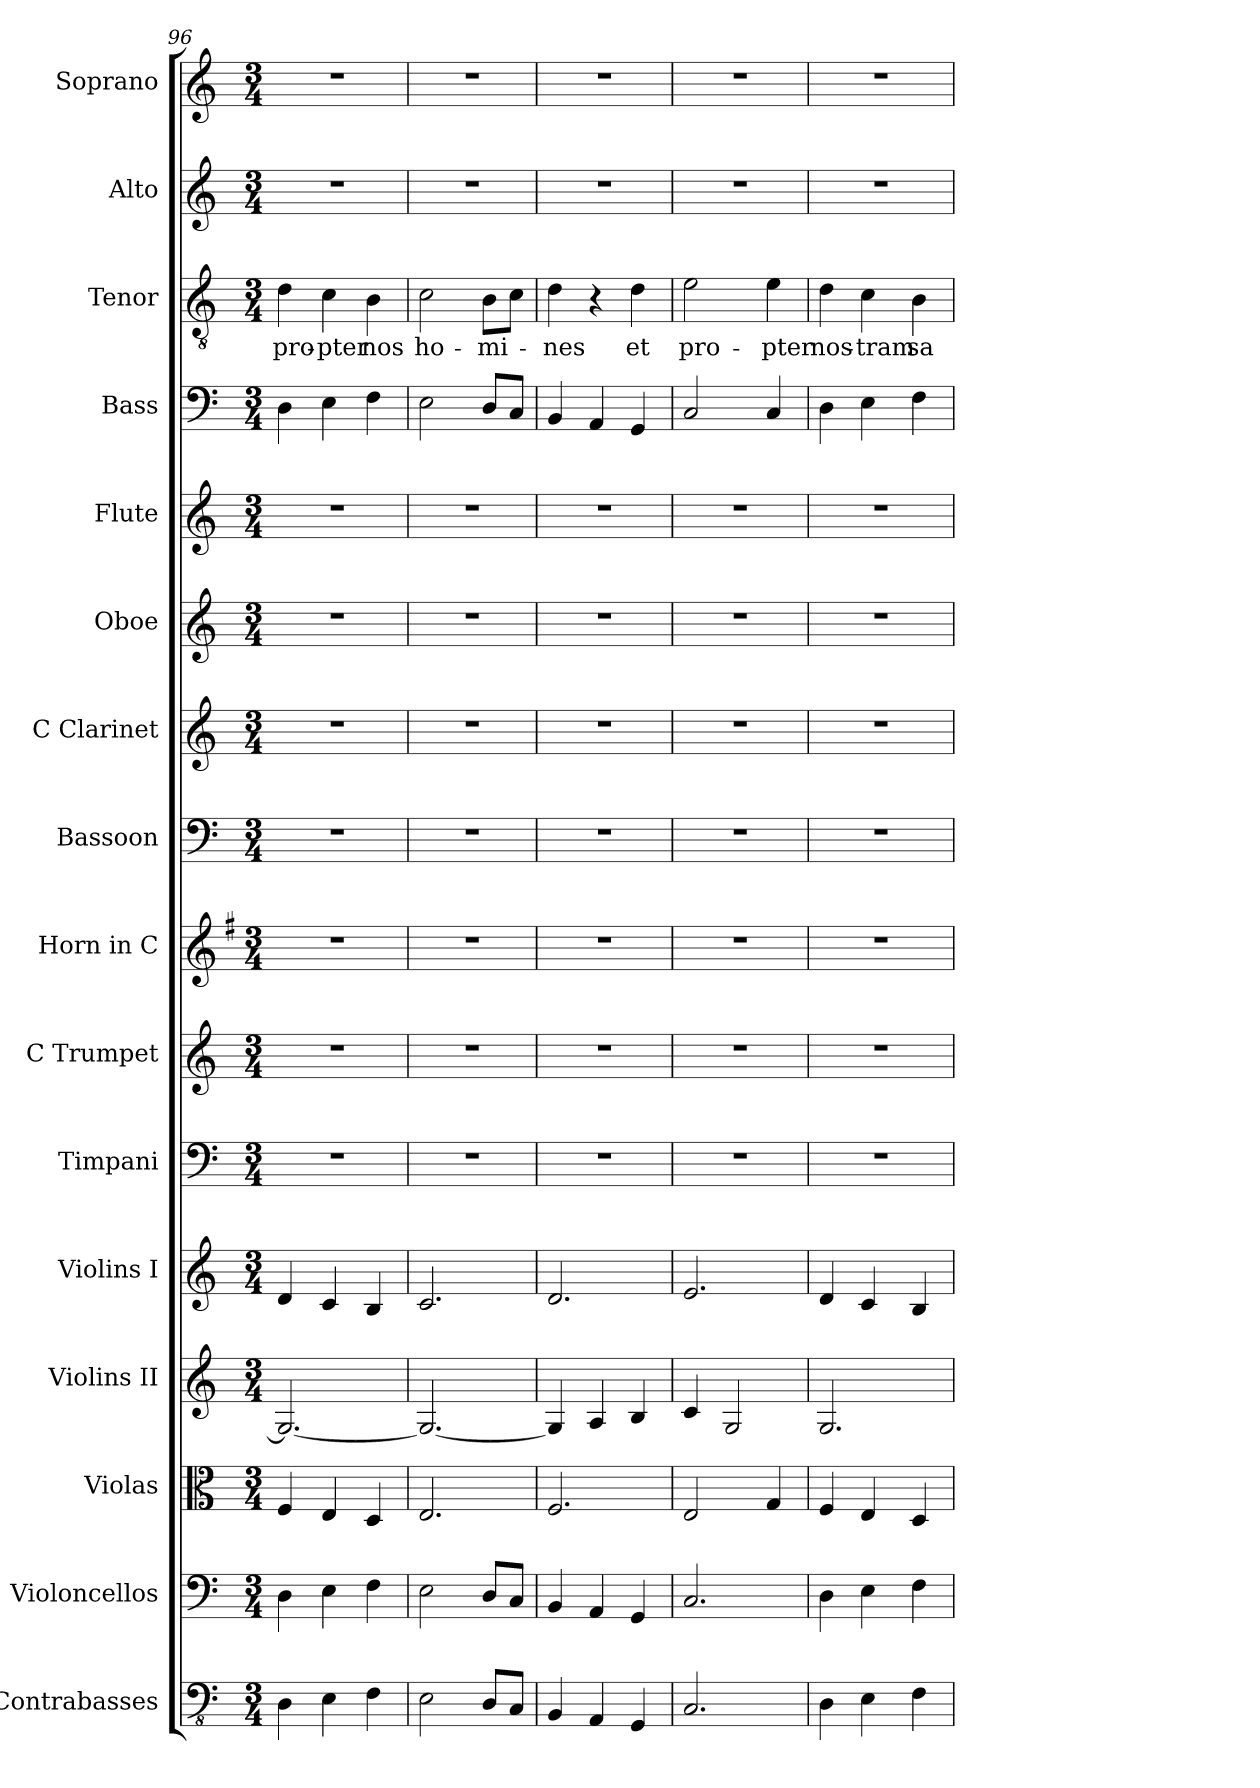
**kern	**kern	**kern	**kern	**kern	**kern	**kern	**kern	**kern	**kern	**kern	**kern	**kern	**kern	**text	**kern	**kern
*part16	*part15	*part14	*part13	*part12	*part11	*part10	*part9	*part8	*part7	*part6	*part5	*part4	*part3	*part3	*part2	*part1
*staff16	*staff15	*staff14	*staff13	*staff12	*staff11	*staff10	*staff9	*staff8	*staff7	*staff6	*staff5	*staff4	*staff3	*staff3	*staff2	*staff1
*I"Contrabasses	*I"Violoncellos	*I"Violas	*I"Violins II	*I"Violins I	*I"Timpani	*I"C Trumpet	*I"Horn in C	*I"Bassoon	*I"C Clarinet	*I"Oboe	*I"Flute	*I"Bass	*I"Tenor	*	*I"Alto	*I"Soprano
*I'Cbs.	*I'Vcs.	*I'Vlas.	*I'Vlns. II	*I'Vlns. I	*I'Timp.	*I'C Tpt.	*I'Hn. in C	*I'Bsn.	*I'C Cl.	*I'Ob.	*I'Fl.	*I'B.	*I'T.	*	*I'A.	*I'S.
*clefFv4	*clefF4	*clefC3	*clefG2	*clefG2	*clefF4	*clefG2	*clefG2	*clefF4	*clefG2	*clefG2	*clefG2	*clefF4	*clefGv2	*	*clefG2	*clefG2
*	*	*	*	*	*	*	*ITrd4c7	*	*ITrd1c2	*	*	*	*	*	*	*
*k[]	*k[]	*k[]	*k[]	*k[]	*k[]	*k[]	*k[]	*k[]	*k[b-e-]	*k[]	*k[]	*k[]	*k[]	*	*k[]	*k[]
*M3/4	*M3/4	*M3/4	*M3/4	*M3/4	*M3/4	*M3/4	*M3/4	*M3/4	*M3/4	*M3/4	*M3/4	*M3/4	*M3/4	*	*M3/4	*M3/4
=96	=96	=96	=96	=96	=96	=96	=96	=96	=96	=96	=96	=96	=96	=96	=96	=96
!	!	!	!	!	!	!	!	!	!	!	!	!	!	!LO:LY:b	!	!
4DD\	4D\	4F/	2.G/_	4d/	2.r	2.r	2.r	2.r	2.r	2.r	2.r	4D\	4d\	pro-	2.r	2.r
!	!	!	!	!	!	!	!	!	!	!	!	!	!	!LO:LY:b	!	!
4EE\	4E\	4E/	.	4c/	.	.	.	.	.	.	.	4E\	4c\	-pter	.	.
!	!	!	!	!	!	!	!	!	!	!	!	!	!	!LO:LY:b	!	!
4FF\	4F\	4D/	.	4B/	.	.	.	.	.	.	.	4F\	4B\	nos	.	.
=97	=97	=97	=97	=97	=97	=97	=97	=97	=97	=97	=97	=97	=97	=97	=97	=97
!	!	!	!	!	!	!	!	!	!	!	!	!	!	!LO:LY:b	!	!
2EE\	2E\	2.E/	2.G/_	2.c/	2.r	2.r	2.r	2.r	2.r	2.r	2.r	2E\	2c\	ho-	2.r	2.r
!	!	!	!	!	!	!	!	!	!	!	!	!	!	!LO:LY:b	!	!
8DD/L	8D/L	.	.	.	.	.	.	.	.	.	.	8D/L	8B\L	-mi-	.	.
8CC/J	8C/J	.	.	.	.	.	.	.	.	.	.	8C/J	8c\J	.	.	.
=98	=98	=98	=98	=98	=98	=98	=98	=98	=98	=98	=98	=98	=98	=98	=98	=98
!	!	!	!	!	!	!	!	!	!	!	!	!	!	!LO:LY:b	!	!
4BBB/	4BB/	2.F/	4G/]	2.d/	2.r	2.r	2.r	2.r	2.r	2.r	2.r	4BB/	4d\	-nes	2.r	2.r
4AAA/	4AA/	.	4A/	.	.	.	.	.	.	.	.	4AA/	4r	.	.	.
!	!	!	!	!	!	!	!	!	!	!	!	!	!	!LO:LY:b	!	!
4GGG/	4GG/	.	4B/	.	.	.	.	.	.	.	.	4GG/	4d\	et	.	.
=99	=99	=99	=99	=99	=99	=99	=99	=99	=99	=99	=99	=99	=99	=99	=99	=99
!	!	!	!	!	!	!	!	!	!	!	!	!	!	!LO:LY:b	!	!
2.CC/	2.C/	2E/	4c/	2.e/	2.r	2.r	2.r	2.r	2.r	2.r	2.r	2C/	2e\	pro-	2.r	2.r
.	.	.	2G/	.	.	.	.	.	.	.	.	.	.	.	.	.
!	!	!	!	!	!	!	!	!	!	!	!	!	!	!LO:LY:b	!	!
.	.	4G/	.	.	.	.	.	.	.	.	.	4C/	4e\	-pter	.	.
!!LO:PB:g=z
=100	=100	=100	=100	=100	=100	=100	=100	=100	=100	=100	=100	=100	=100	=100	=100	=100
!	!	!	!	!	!	!	!	!	!	!	!	!	!	!LO:LY:b	!	!
4DD\	4D\	4F/	2.G/	4d/	2.r	2.r	2.r	2.r	2.r	2.r	2.r	4D\	4d\	nos-	2.r	2.r
!	!	!	!	!	!	!	!	!	!	!	!	!	!	!LO:LY:b	!	!
4EE\	4E\	4E/	.	4c/	.	.	.	.	.	.	.	4E\	4c\	-tram	.	.
!	!	!	!	!	!	!	!	!	!	!	!	!	!	!LO:LY:b	!	!
4FF\	4F\	4D/	.	4B/	.	.	.	.	.	.	.	4F\	4B\	sa-	.	.
=	=	=	=	=	=	=	=	=	=	=	=	=	=	=	=	=
*-	*-	*-	*-	*-	*-	*-	*-	*-	*-	*-	*-	*-	*-	*-	*-	*-
